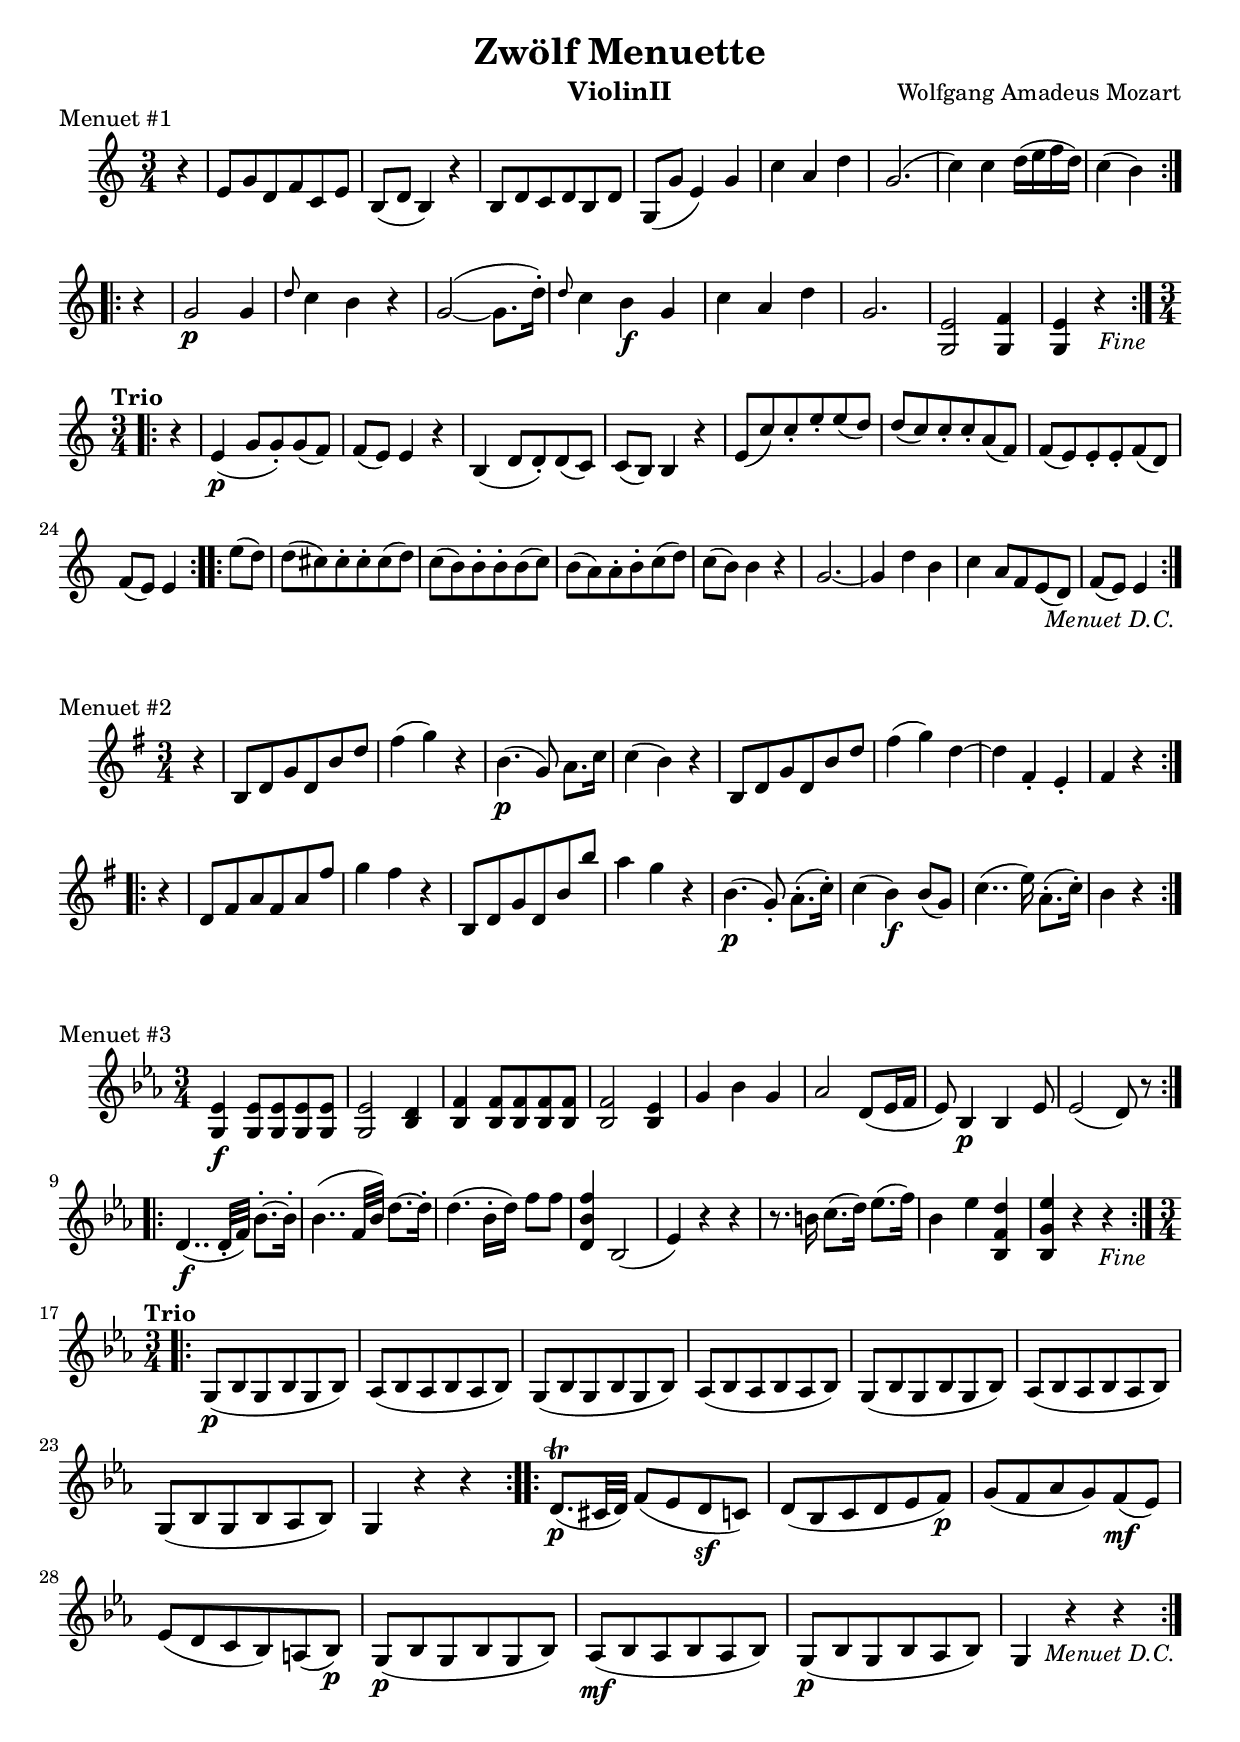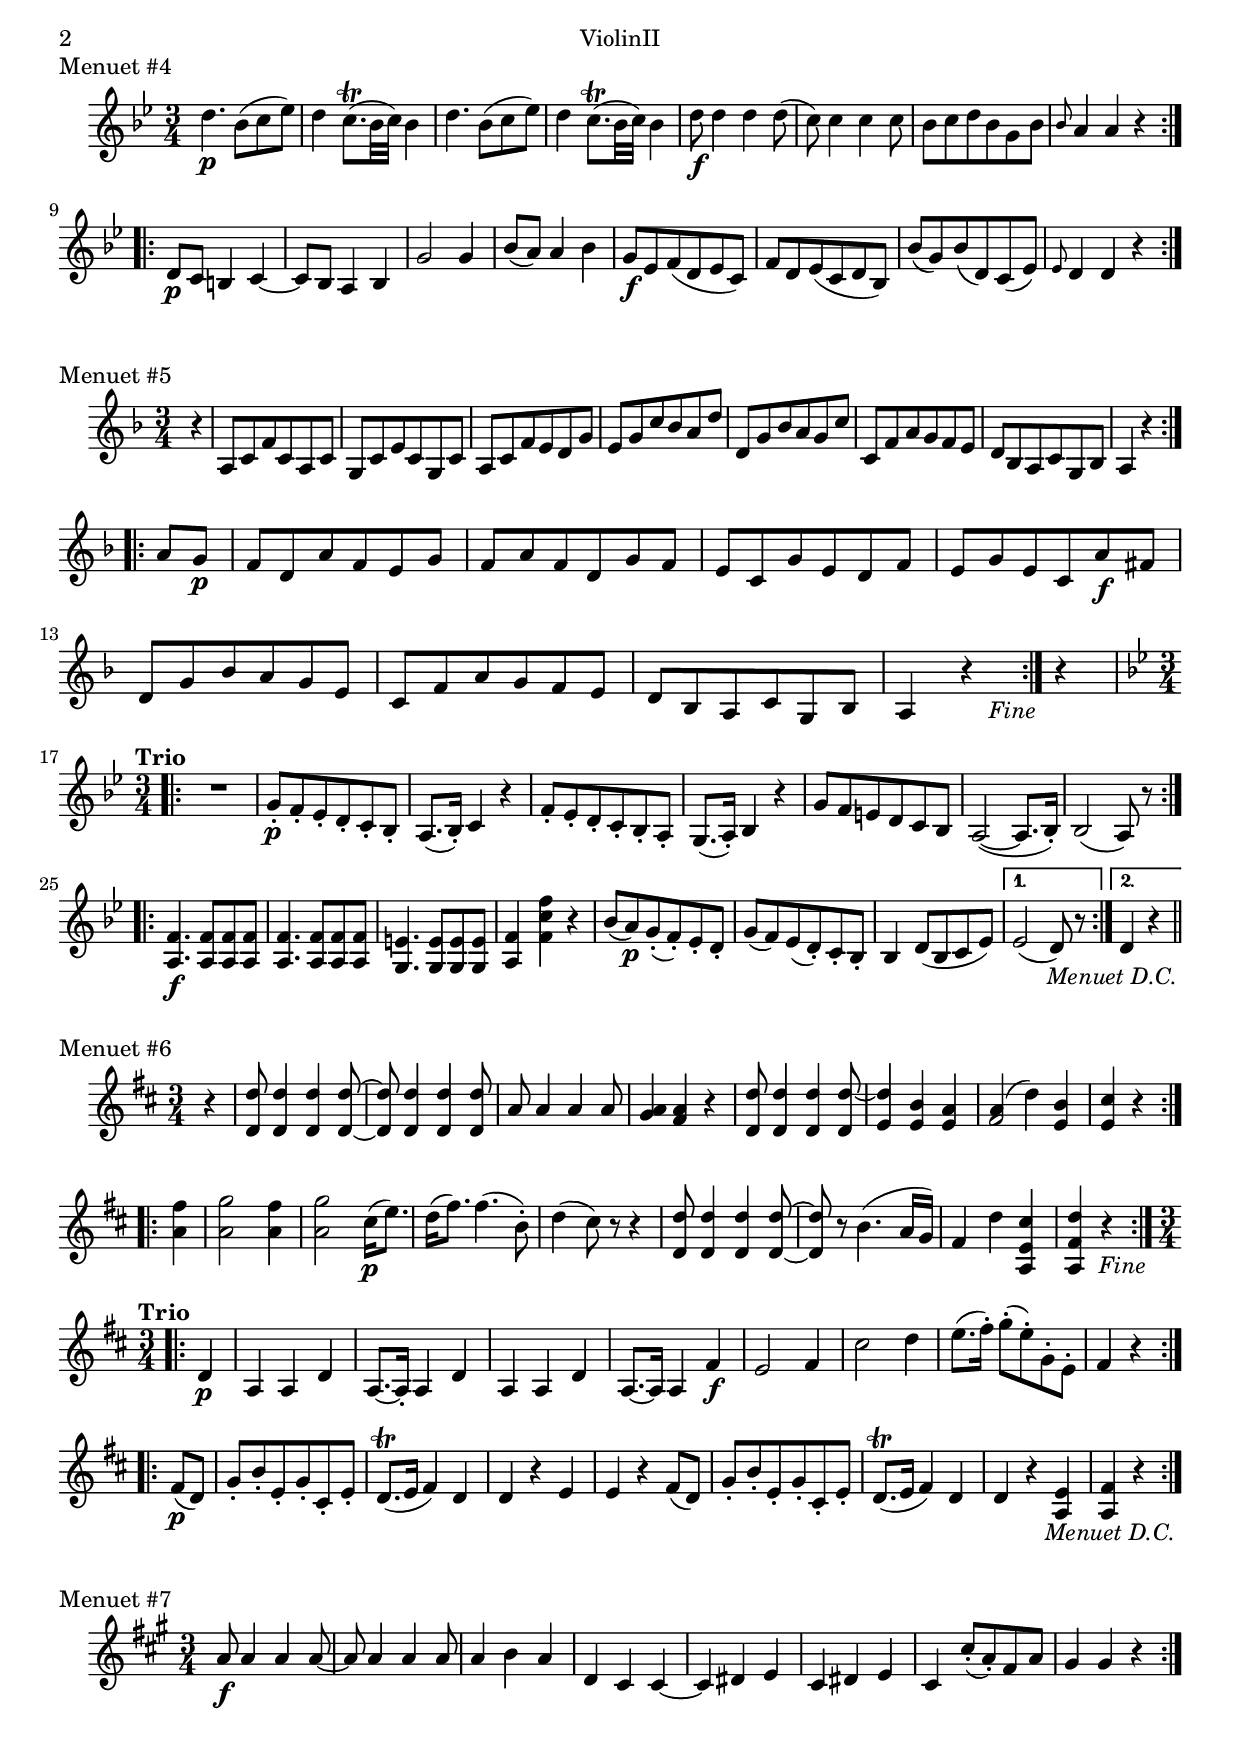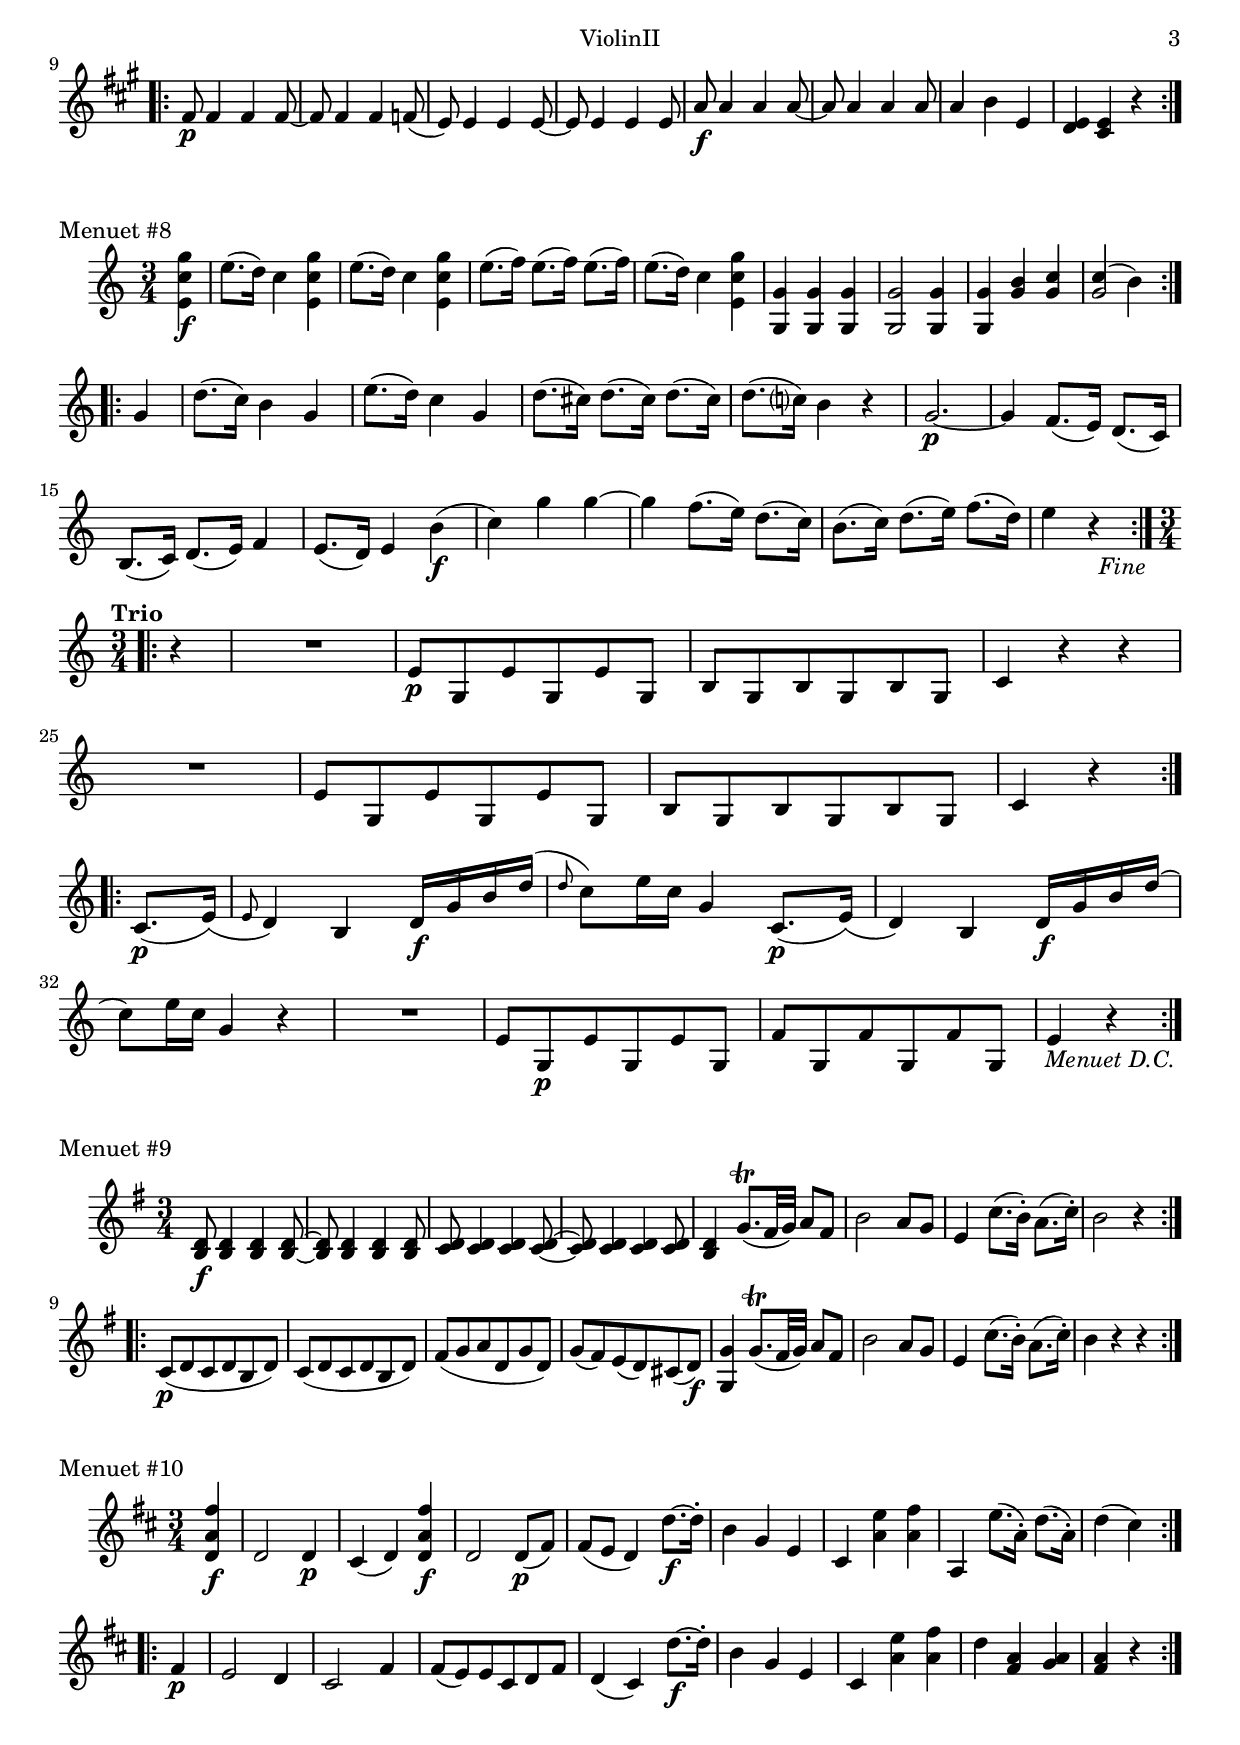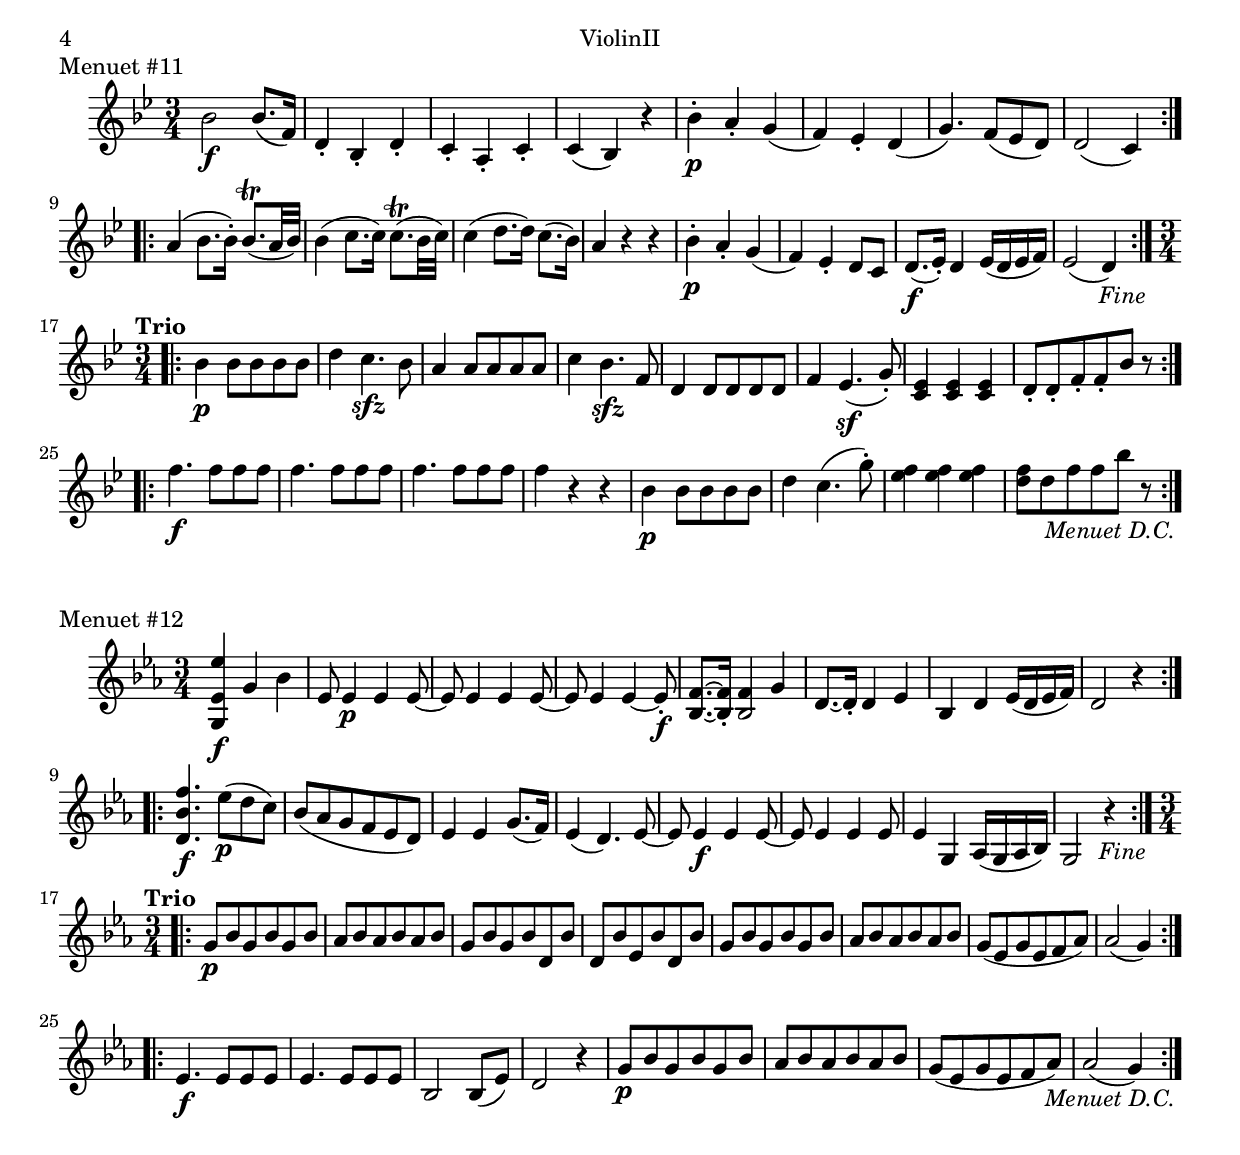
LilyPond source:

\version "2.24.1"

% -*- coding: utf-8 -*- %
\version "2.24.1"

%% additional definitions required by the score:
\language "english"


\header {
    title =  "Zwölf Menuette"
    composer =  "Wolfgang Amadeus Mozart"
    encodingsoftware =  "Audiveris 5.3-beta"
    encodingdate =  "2023-06-22"
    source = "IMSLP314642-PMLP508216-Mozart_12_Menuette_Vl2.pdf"
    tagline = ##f
}

\paper {
    indent = 5\mm
}

mdc = { \jump "Menuet D.C." }

\layout {
    \context {
        \Score
        skipBars = ##t
    }
}

MI_ViolinII = \relative e' {
    \repeat volta 2 {
        \time 3/4 \partial 4 r4 |
        e8 g8 d8 f8 c8 e8 |
        b8( d8 b4) r4 |
        b8 d8 c8 d8 b8 d8 |
        g,8( g'8 e4) g4 |
        c4 a4 d4 |
        g,2.( |
        c4) c4 d16( e16 f16 d16) |
        c4( b4)
    } \break \repeat volta 2 {
        r4 |
        g2\p g4 |
        \grace { d'8 } c4 b4 r4 |
        g2( ~ g8. d'16)-. |
        \grace { d8 } c4 b4\f g4 |
        c4 a4 d4 |
        g,2. |
        < g, e' >2 < g f' >4 |
        < g e' >4 r4 \fine
    } \break \repeat volta 2 {
        \tempo "Trio" \time 3/4 \partial 4 r4 |
        e'4(\p g8 g8)-. g8( f8) |
        f8( e8) e4 r4 |
        b4( d8 d8)-. d8( c8) |
        c8( b8) b4 r4 |
        e8( c'8) c8-. e8-. e8( d8) |
        d8( c8) c8-. c8-. a8( f8) |
        f8( e8) e8-. e8-. f8( d8) |
        f8( e8) e4
    } \repeat volta 2 {
        e'8( d8) |
        d8( cs8) cs8-. cs8-. cs8( d8) |
        c8( b8) b8-. b8-. b8( c8) |
        b8( a8) a8-. b8-. c8( d8) |
        c8( b8) b4 r4 |
        g2. ~ |
        g4 d'4 b4 |
        c4 a8 f8 e8( d8) |
        f8( e8) e4 \mdc
    }
}
MII_ViolinII = \relative e' {
    \repeat volta 2 {
        \time 3/4 \key g \major \partial 4 r4 |
        b8 d8 g8 d8 b'8 d8 |
        fs4( g4) r4 |
        b,4.(\p g8) a8. c16 |
        c4( b4) r4 |
        b,8 d8 g8 d8 b'8 d8 |
        fs4( g4) d4 ~ |
        d4 fs,4-. e4-. |
        fs4 r4
    } \break \repeat volta 2 {
        r4 |
        d8 fs8 a8 fs8 a8 fs'8 |
        g4 fs4 r4 |
        b,,8 d8 g8 d8 b'8 b'8 |
        a4 g4 r4 |
        b,4.(\p g8)-. a8.(-. c16)-. |
        c4( b4)\f b8( g8) |
        c4..( e16) a,8.(-. c16)-. |
        b4 r4
    }
}
% Menuet #2 has no Trio.

MIII_ViolinII = \relative b' {
    \repeat volta 2 {
        \time 3/4 \key ef \major
        < g, ef' >4-\f q8 q q q |
        < g ef' >2 < bf d >4 |
        < bf f' >4 < bf f' >8 < bf f' >8 < bf f' >8 < bf f' >8 |
        < bf f' >2 < bf ef >4 |
        g'4 bf4 g4 |
        af2 d,8( ef16 f16 |
        ef8) bf4\p bf4 ef8 |
        ef2( d8) r8 |
    } \repeat volta 2 {
        d4..(\f d32-. f32) bf8. ~-. bf16-. |
        bf4..( f32 bf32) d8. ~ d16-. |
        d4.( bf16-. d16) f8 f8 |
        < d, bf' f' >4 bf2( |
        ef4) r4 r4 |
        r8. b'16 c8.( d16) ef8.( f16) |
        bf,4 ef4 < bf, f' d' >4 |
        < bf g' ef' >4 r4 r4 | \fine
    } \break \repeat volta 2 {
        \tempo "Trio" \time 3/4
        g8(\p bf8 g8 bf8 g8 bf8) |
        af8( bf8 af8 bf8 af8 bf8) |
        g8( bf8 g8 bf8 g8 bf8) |
        af8( bf8 af8 bf8 af8 bf8) |
        g8( bf8 g8 bf8 g8 bf8) |
        af8( bf8 af8 bf8 af8 bf8) |
        g8( bf8 g8 bf8 af8 bf8) |
        g4 r4 r4 |
    } \repeat volta 2 {
        d'8.(\trill\p cs32 d32) f8( ef8 d8\sf c8) |
        d8( bf8 c8 d8 ef8 f8)\p |
        g8( f8 af8 g8) f8(\mf ef8) |
        ef8( d8 c8 bf8) a8( bf8)\p |
        g8(-\p bf8 g8 bf8 g8 bf8) |
        af8(\mf bf8 af8 bf8 af8 bf8) |
        g8(\p bf8 g8 bf8 af8 bf8) |
        g4 r4 r4 | \mdc
    }
}
MIV_ViolinII = \relative g {
    \repeat volta 2 {
        \time 3/4 \key bf \major
        d''4.\p bf8( c8 ef8) |
        d4 c8.(\trill bf32 c32) bf4 |
        d4. bf8( c8 ef8) |
        d4 c8.(\trill bf32 c32) bf4 |
        d8\f d4 d4 d8( |
        c8) c4 c4 c8 |
        bf8 c8 d8 bf8 g8 bf8 |
        \grace bf8 a4 a4 r4 |
    } \break \repeat volta 2 {
        d,8\p c8 b4 c4 ~ |
        c8 bf8 a4 bf4 |
        g'2 g4 |
        bf8( a8) a4 bf4 |
        g8\f ef8 f8( d8 ef8 c8) |
        f8 d8 ef8( c8 d8 bf8) |
        bf'8( g8) bf8( d,8) c8( ef8) |
        \grace { ef8 } d4 d4 r4 |
    }
}
% Menuet #4 has no Trio
MV_ViolinII = \relative d' {
    \repeat volta 2 {
        \time 3/4\key f \major \partial 4 r4 |
        a8 c8 f8 c8 a8 c8 |
        g8 c8 e8 c8 g8 c8 |
        a8 c8 f8 e8 d8 g8 |
        e8 g8 c8 bf8 a8 d8 |
        d,8 g8 bf8 a8 g8 c8 |
        c,8 f8 a8 g8 f8 e8 |
        d8 bf8 a8 c8 g8 bf8 |
        a4 r4
    } \break \repeat volta 2 {
        a'8 g8\p |
        f8 d8 a'8 f8 e8 g8 |
        f8 a8 f8 d8 g8 f8 |
        e8 c8 g'8 e8 d8 f8 |
        e8 g8 e8 c8 a'8\f fs8 |
        d8 g8 bf8 a8 g8 e8 |
        c8 f8 a8 g8 f8 e8 |
        d8 bf8 a8 c8 g8 bf8 |
        a4 r4 \fine
    }  r4 \break
    \repeat volta 2 {
        \time 3/4 \key bf \major \tempo "Trio"
        R2. |
        g'8-.\p f8-. ef8-. d8-. c8-. bf8-. |
        a8.( bf16)-. c4 r4 |
        f8-. ef8-. d8-. c8-. bf8-. a8-. |
        g8.( a16)-. bf4 r4 |
        g'8 f8 e8 d8 c8 bf8 |
        a2( ~ a8. bf16)-. |
        bf2( a8) r8 |
    } \break \repeat volta 2 {
        < a f' >4.\f < a f' >8 < a f' >8 < a f' >8 |
        < a f' >4. < a f' >8 < a f' >8 < a f' >8 |
        < g e' >4. < g e' >8 < g e' >8 < g e' >8 |
        < a f' >4 < f' c' f >4 r4 |
        bf8( a8)\p g8(-. f8)-. ef8-. d8-. |
        g8( f8) ef8( d8)-. c8-. bf8-. |
        bf4 d8( bf8 c8 ef8)
    } \alternative {
        \volta 1 { ef2( d8) r8 }
        \volta 2 { d4 r4 \mdc }
    }
}
MVI_ViolinII = \relative d' {
    \repeat volta 2 {
        \time 3/4 \key d \major \partial 4 r4 |
        < d d' >8 < d d' >4 < d d' >4 < d d' >8 ~ ~ |
        < d d' >8 < d d' >4 < d d' >4 < d d' >8 |
        a'8 a4 a4 a8 |
        < g a >4 < fs a >4 r4 |
        < d d' >8 < d d' >4 < d d' >4 < d d' >8 ~ |
        < e d' >4 < e b' >4 < e a >4 |
        << { fs2 } { a4( d4) } >> < e, b' >4 |
        < e cs' >4 r4
    } \break \repeat volta 2 {
        < a fs' >4 |
        < a g' >2 < a fs' >4 |
        < a g' >2 cs16(\p e8.) |
        d16( fs8.) fs4.( b,8)-. |
        d4( cs8) r8 r4 |
        < d, d' >8 < d d' >4 < d d' >4 < d d' >8 ~ |
        < d d' >8 r8 b'4.( a16 g16) |
        fs4 d'4 < a, e' cs' >4 |
        < a fs' d' >4 r4 \fine
    } \break \repeat volta 2 {
        \tempo "Trio"\time 3/4 \partial 4 d4\p |
        a4 a4 d4 |
        a8. ~ a16-. a4 d4 |
        a4 a4 d4 |
        a8. ~ a16 a4 fs'4\f |
        e2 fs4 |
        cs'2 d4 |
        e8.( fs16)-. g8(-. e8)-. g,8-. e8-. |
        fs4 r4
    } \break \repeat volta 2 {
        fs8(\p d8) |
        g8-. b8-. e,8-. g8-. cs,8-. e8-. |
        d8.(\trill e16 fs4) d4 |
        d4 r4 e4 |
        e4 r4 fs8( d8) |
        g8-. b8-. e,8-. g8-. cs,8-. e8-. |
        d8.(\trill e16 fs4) d4 |
        d4 r4 < a e' >4 |
        < a fs' >4 r4 \mdc
    }
}
MVII_ViolinII = \relative a {
    \repeat volta 2 {
        \time 3/4 \key a \major
        a'8\f a4 a4 a8 ~ |
        a8 a4 a4 a8 |
        a4 b4 a4 |
        d,4 cs4 cs4 ~ |
        cs4 ds4 e4 |
        cs4 ds4 e4 |
        cs4 cs'8(-. a8)-. fs8 a8 |
        gs4 gs4 r4 |
    } \break \repeat volta 2 {
        fs8\p fs4 fs4 fs8 ~ |
        fs8 fs4 fs4 f8( |
        e8) e4 e4 e8 ~ |
        e8 e4 e4 e8 |
        a8\f a4 a4 a8 ~ |
        a8 a4 a4 a8 |
        a4 b4 e,4 |
        < d e >4 < cs e >4 r4 |
    }
}
% Menuet #7 has no Trio
MVIII_ViolinII = \relative c' {
    \repeat volta 2 {
        \time 3/4 \key c \major
        \partial 4 < e c' g' >4\f |
        e'8.( d16) c4 < e, c' g' >4 |
        e'8.( d16) c4 < e, c' g' >4 |
        e'8.( f16) e8.( f16) e8.( f16) |
        e8.( d16) c4 < e, c' g' >4 |
        < g, g' >4 < g g' >4 < g g' >4 |
        < g g' >2 < g g' >4 |
        < g g' >4 < g' b >4 < g c >4 |
        << { g2 } { c4( b4) } >>
    } \break \repeat volta 2 {
        g4 |
        d'8.( c16) b4 g4 |
        e'8.( d16) c4 g4 |
        d'8.( cs16) d8.( cs16) d8.( cs16) |
        d8.( c?16) b4 r4 |
        g2. ~\p |
        g4 f8.( e16) d8.( c16) |
        b8.( c16) d8.( e16) f4 |
        e8.( d16) e4 b'4(\f |
        c4) g'4 g4 ~ |
        g4 f8.( e16) d8.( c16) |
        b8.( c16) d8.( e16) f8.( d16) |
        e4 r4 \fine
    } \break \repeat volta 2 {
        \time 3/4 \tempo "Trio"
        \partial 4 r4 |
        R2. |
        e,8\p g,8 e'8 g,8 e'8 g,8 |
        b8 g8 b8 g8 b8 g8 |
        c4 r4 r4 |
        R2. |
        e8 g,8 e'8 g,8 e'8 g,8 |
        b8 g8 b8 g8 b8 g8 |
        c4 r4
    } \break \repeat volta 2 {
        c8.(\p e16)( |
        \grace { e8 } d4) b4 d16\f g16 b16 d16( |
        \grace { d8 } c8) e16 c16 g4 c,8.(\p e16)( |
        d4) b4 d16\f g16 b16 d16( |
        c8) e16 c16 g4 r4 |
        R2. |
        e8 g,8\p e'8 g,8 e'8 g,8 |
        f'8 g,8 f'8 g,8 f'8 g,8 |
        e'4 r4 \mdc
    }
}
MIX_ViolinII = \relative e' {
    \repeat volta 2 {
        \time 3/4 \key g \major
        < b d >8\f < b d >4 < b d >4 < b d >8 ~ ~ |
        < b d >8 < b d >4 < b d >4 < b d >8 |
        < c d >8 < c d >4 < c d >4 < c d >8 ~ ~ |
        < c d >8 < c d >4 < c d >4 < c d >8 |
        < b d >4 g'8.(\trill fs32 g32) a8 fs8 |
        b2 a8 g8 |
        e4 c'8.( b16)-. a8.( c16)-. |
        b2 r4 |
    } \break \repeat volta 2 {
        c,8(\p d8 c8 d8 b8 d8) |
        c8( d8 c8 d8 b8 d8) |
        fs8( g8 a8 d,8 g8 d8) |
        g8( fs8) e8( d8) cs8( d8)\f |
        < g, g' >4 g'8.(\trill fs32 g32) a8 fs8 |
        b2 a8 g8 |
        e4 c'8.( b16)-. a8.( c16)-. |
        b4 r4 r4
    }
}
% Menuet #9 has no Trio
MX_ViolinII = \relative b' {
    \repeat volta 2 {
        \time 3/4 \key d \major
        \partial 4 < d, a' fs' >4\f |
        d2 d4\p |
        cs4( d4) < d a' fs' >4\f |
        d2 d8(\p fs8) |
        fs8( e8 d4) d'8. ~\f d16-. |
        b4 g4 e4 |
        cs4 < a' e' >4 < a fs' >4 |
        a,4 e''8.( a,16)-. d8.( a16)-. |
        d4( cs4)
    } \break \repeat volta 2 {
        fs,4\p |
        e2 d4 |
        cs2 fs4 |
        fs8( e8) e8 cs8 d8 fs8 |
        d4( cs4) d'8. ~\f d16-. |
        b4 g4 e4 |
        cs4 < a' e' >4 < a fs' >4 |
        d4 < fs, a >4 < g a >4 |
        < fs a >4 r4
    }
}
MXI_ViolinII = \relative f' {
    \repeat volta 2 {
        \time 3/4
        \key bf \major
        bf2\f bf8.( f16) |
        d4-. bf4-. d4-. |
        c4-. a4-. c4-. |
        c4( bf4) r4 |
        bf'4-.\p a4-. g4( |
        f4) ef4-. d4( |
        g4.) f8( ef8 d8) |
        d2( c4) |
    } \break \repeat volta 2 {
        a'4( bf8. bf16)-. bf8.(\trill a32 bf32) |
        bf4( c8. c16) c8.(\trill bf32 c32) |
        c4( d8. d16) c8.( bf16) |
        a4 r4 r4 |
        bf4-.\p a4-. g4( |
        f4) ef4-. d8 c8 |
        d8.(\f ef16)-. d4 ef16( d16 ef16 f16) |
        ef2( d4) | \fine
    } \break \repeat volta 2 {
        \tempo "Trio" \time 3/4
        bf'4\p bf8 bf8 bf8 bf8 |
        d4 c4.\sfz bf8 |
        a4 a8 a8 a8 a8 |
        c4 bf4.\sfz f8 |
        d4 d8 d8 d8 d8 |
        f4 ef4.(\sf g8)-. |
        < c, ef >4 < c ef >4 < c ef >4 |
        d8-. d8-. f8-. f8-. bf8 r8 |
    } \break \repeat volta 2 {
        f'4.\f f8 f8 f8 |
        f4. f8 f8 f8 |
        f4. f8 f8 f8 |
        f4 r4 r4 |
        bf,4\p bf8 bf8 bf8 bf8 |
        d4 c4.( g'8)-. |
        < ef f >4 < ef f >4 < ef f >4 |
        < f d >8 d8 f8 f8 bf8 r8 | \mdc
    }
}
MXII_ViolinII = \relative b'' {
    \repeat volta 2 {
        \time 3/4
        \key ef \major
        < g,, ef' ef' >4\f g'4 bf4 |
        ef,8 ef4\p ef4 ef8 ~ |
        ef8 ef4 ef4 ef8 ~
        ef8 ef4 ef4 ~ ef8-.\f |
        < bf f' >8. ~ < bf f' >16-. << { bf2 } { f'4 g4 } >> |
        d8. ~ d16-. d4 ef4 |
        bf4 d4 ef16( d16 ef16 f16) |
        d2 r4 |
    } \break \repeat volta 2 {
        < d bf' f' >4.\f ef'8(\p d8 c8) |
        bf8( af8 g8 f8 ef8 d8) |
        ef4 ef4 g8.( f16) |
        ef4( d4.) ef8 ~ |
        ef8 ef4\f ef4 ef8 ~ |
        ef8 ef4 ef4 ef8 |
        ef4 g,4 af16( g16 af16 bf16) |
        g2 r4 \fine
    } \break \repeat volta 2 {
        \time 3/4 \tempo "Trio"
        g'8\p bf8 g8 bf8 g8 bf8 |
        af8 bf8 af8 bf8 af8 bf8 |
        g8 bf8 g8 bf8 d,8 bf'8 |
        d,8 bf'8 ef,8 bf'8 d,8 bf'8 |
        g8 bf8 g8 bf8 g8 bf8 |
        af8 bf8 af8 bf8 af8 bf8 |
        g8( ef8 g8 ef8 f8 af8) |
        af2( g4) |
    } \break \repeat volta 2 {
        ef4.\f ef8 ef8 ef8 |
        ef4. ef8 ef8 ef8 |
        bf2 bf8( ef8) |
        d2 r4 |
        g8\p bf8 g8 bf8 g8 bf8 |
        af8 bf8 af8 bf8 af8 bf8 |
        g8( ef8 g8 ef8 f8 af8) |
        af2( g4) \mdc
    }
}

MI_Cello = \relative c {
    \repeat volta 2 {
        \time 3/4
        \partial 4 r4 |
        c2\f c4 |
        g4 g'4 r4 |
        g2 g4 |
        c,4 c'4 r4 |
        e,4 f4 d4 |
        g4 f4 e4 |
        c4 a'4 f4 |
        g2
    }  \repeat volta 2 {
        r4 |
        f4(\p e4) b4 |
        c4 g4 r4 |
        f'4( e8.) d16-. c8.( b16)-. |
        c4 g4 r4 |
        e'4\f f4 d4 |
        g4 f4 e4 |
        r4 g4 g,4 |
        c4 c'4 \fine
    } \break \repeat volta 2 {
        \tempo "Trio" \time 3/4 \partial 4 r4 |
        c,4\p r4 g'4 |
        c,2 r4 |
        g'4 r4 c,4 |
        g2 r4 |
        c'4 r4 g4 |
        a2 f4 |
        g2 g,4 |
        c2
    } \break \repeat volta 2 {
        r4 |
        a4 a'4 d,4 |
        g,4 g'4 c,4 |
        f2 d4 |
        g2 r4 |
        c,4 g'4 f4 |
        e4 b4 g4 |
        a4 f'4 g4 |
        c,2 \mdc
    }
}
MII_Cello = \relative c {
    \repeat volta 2 {
        \time 3/4 \key g \major
        \partial 4 r4 |
        g'4\f b4 g4 |
        d'4 b4 r4 |
        g4\p g4 g4 |
        g2 r4 |
        g4\f b4 g4 |
        d'4 b4 g4 |
        fs8.( g16)-. a4(-. a,4) |
        d4 d'4
    } \break \repeat volta 2 {
        r4 |
        d,4\f fs4 d4 |
        g4 d4 r4 |
        g4 b4 g4 |
        d'4 g,4 r4 |
        g4\p g4 g4 |
        g2 e4\f |
        c4 a4 d4 |
        g,4 g'4
    }
}
% Menuet #2 has no Trio.
MIII_Cello = \relative g {
    \repeat volta 2 {
        \time 3/4 \key ef \major
        ef4\f r4 r4 |
        r8. ef16 g8.( ef16)-. bf'8.( f16)-. |
        d4 bf4 r4 |
        r8. bf16 d8.( bf16)-. ef8.( bf16)-. |
        g4 ef'4 r4 |
        r8. ef'16 d8.( c16)-. bf8.( af16)-. |
        g4\p f4 ef4 |
        bf4 bf'4 bf,4 |
    } \break \repeat volta 2 {
        bf'4\f bf,4 r4 |
        bf'4 bf,4 r4 |
        bf'4 bf,4 r4 |
        r8. bf16 d8.( f16)-. bf8.( af16)-. |
        g4 ef4 r4 |
        r8. g,16 af8.( bf16)-. c8.( d16)-. |
        ef8.( g16)-. bf4 bf,4 |
        ef4 bf4 ef,4 | \fine
    } \break \repeat volta 2 {
        \tempo "Trio" \time 3/4
        ef'4\p r4 ef4( |
        d4) r4 d4( |
        ef4) r4 ef4( |
        bf4) r4 bf4( |
        ef4) r4 ef4( |
        d4) r4 d4( |
        ef4) g4 bf4 |
        ef,4 bf4 ef,4 |
    } \break \repeat volta 2 {
        bf'4\p r4 bf'4 |
        bf,4 r4 bf'4 |
        bf,4 r4 bf'4 |
        bf,4 r4 r4 |
        ef4 r4 ef4( |
        d4) r4 d4( |
        ef4) r4 bf4( |
        ef4) bf4 ef,4 | \mdc
    }
}
MIV_Cello = \relative e, {
    \repeat volta 2 {
        \time 3/4 \key bf \major
        bf''4\p bf4 bf4 |
        bf4 f4 bf,4 |
        bf'4 bf4 bf4 |
        bf4 f4 bf,4 |
        fs'4\f d4 g4 |
        e4 c4 f4 |
        bf,2 c4 |
        f4( c4) f,4 |
    } \break \repeat volta 2 {
        f'4\p f4 f4 |
        f4 f4 f4 |
        ef2 e4 |
        f4.( ef8)-. d4 |
        ef4\f g4 c,4 |
        d4 f4 bf,4 |
        ef4 f4 f,4 |
        bf'4 f4 bf,4 |
    }
}
% Menuet #4 has no Trio
MV_Cello = \relative b, {
    \repeat volta 2 {
        \time 3/4 \key f \major \partial 4 r4 |
        f'4\f f4 f4 |
        e4 e4 e4 |
        f4 d4 g4 |
        c,4 r4 fs4( |
        g4) r4 e4( |
        f4) r4 d'8 c8 |
        bf4 c4 c,4 |
        f4 f,4
    } \break \repeat volta 2 {
        cs'4\p |
        d4 f4 a4 |
        d,4 r4 b4 |
        c4 e4 g4 |
        bf,4 r4 fs'4(\f |
        g4) r4 e4( |
        f4) r4 d'8 c8 |
        bf4 c4 c,4 |
        f4 f,4 \fine
    }  r4 \break
    \repeat volta 2 {
        \time 3/4 \key bf \major \tempo "Trio"
        bf4\p d4 f4 |
        ef4 g4 bf4 |
        f,4 a4 c4 |
        bf4 d4 f4 |
        bf,4 d4 g4 |
        c,4 e4 g4 |
        f,4 a4 c4 |
        f4 c4 f,4 |
    } \break \repeat volta 2 {
        f4. f'8 f8 f8 |
        f,4. f'8 f8 f8 |
        f,4. f'8 f8 f8 |
        f,4 f'4 r4 |
        bf,4\p c4 d4 |
        ef8.( f16)-. g4 r4 |
        f,4 f'4 f,4 |
    } \alternative {
        \volta 1 { bf4-. bf'4 bf,4 }
        \volta 2 { bf4-. bf'4 \mdc }
    }
}
MVI_Cello = \relative b {
    \repeat volta 2 {
        \time 3/4 \key d \major \partial 4 r4 |
        d,4\f e4 fs4 |
        g,4 g'4 fs4 |
        cs4 cs'4 d4 |
        a4 d,4 r4 |
        d4 e4 fs4 |
        gs2 a4 |
        d,4 b4 e4 |
        a4 a,4
    } \break \repeat volta 2 {
        d'4 |
        e2 d4 |
        e2 r4 |
        d,4\p b4 e4 |
        a,2 r4 |
        d4\f e4 fs4 |
        g8.( fs16)-. g8.( a16)-. b8.( cs16)-. |
        d4 a4( a,4) |
        d4 r4 \fine
    } \break \repeat volta 2 {
        \time 3/4 \tempo "Trio" \partial 4 fs4\p |
        g2 fs4 |
        cs2 d4 |
        e4 g8 fs8 e8 d8 |
        a'4 r4 d,4\f |
        a4 a4 d4 |
        a8. ~ a16-. a4 d4 |
        a4 a8. ~ a16 a8. ~ a16 |
        d4 d4
    } \break \repeat volta 2 {
        r4 |
        R2. |
        r4 r4 fs4\p |
        g8.(\trill a16) b4.( gs8)-. |
        a8.(\trill b16) cs4 r4 |
        R2. |
        r4 r4 fs,4 |
        g8.(\trill fs16)-. e4( a4)-. |
        d,4 d'4 \mdc
    }
}
MVII_Cello = \relative d' {
    \repeat volta 2 {
        \time 3/4 \key a \major
        a4\f cs4 a4 |
        d4 cs4 a4 |
        fs4 gs4 a4 |
        e4 a,4 a'4 |
        fs4 b,4 e4 |
        fs4 b,4 e4 |
        a4 fs4 b4 |
        e4 b4 e,4 |
    } \break \repeat volta 2 {
        d'4\p cs4 b4 |
        as4 fs4 b4 |
        cs4 b4 a4 |
        gs4 e4 a4 |
        a,4\f cs'4 a4 |
        d4 cs4 a4 |
        fs4 gs4 a4 |
        e4 a,4 r4 |
    }
}
% Menuet #7 has no Trio
MVIII_Cello = \relative a, {
    \repeat volta 2 {
        \time 3/4
        \key c \major
        \partial 4 c4\f |
        e8.( g16) c4 c,4 |
        e8.( g16) c4 c4 |
        c8. b16 c8. b16 c8. b16 |
        c2 e4 |
        f8. e16 f8. e16 f8. e16 |
        d8. c16 b8. a16 g8. f16 |
        e4 d4 c4 |
        g2
    } \break \repeat volta 2 {
        g'8. ~ g16-. |
        g4 r4 g8. ~ g16-. |
        g4 r4 g8. ~ g16-. |
        g4 g4 g4 |
        g2 r4 |
        e4\p e4 e4 |
        f4 f4 f4 |
        g4 g4 g4 |
        a4 g4 f4(\f |
        e4) e4 e4 |
        f4 f4 f4 |
        g4 g4 g4 |
        c,4 c'4 \fine
    } \break \repeat volta 2 {
        \tempo "Trio" \time 3/4
        \partial 4 r4 |
        R2.*1 |
        c,4(-.\p c4-. c4)-. |
        c4(-. c4-. c4)-. |
        c4 r4 r4 |
        R2. |
        c4(-. c4-. c4)-. |
        c4(-. c4-. c4)-. |
        c4 r4
    } \break \repeat volta 2 {
        r4 |
        r4 r4 g'8. ~\f g16-. |
        c4 c,4 r4 |
        r4 r4 g'8. ~ g16-. |
        c4 c,4 r4 |
        R2. |
        c4(-. c4-. c4)-. |
        c4(-. c4-. c4)-. |
        c4 c'4 \mdc
    }
}
MIX_Cello = \relative c' {
    \repeat volta 2 {
        \time 3/4
        \key g \major
        g,4\f b4 d4 |
        b4 g4 g'4 |
        fs4 d4 a'4 |
        fs4 d4 d'4 |
        g,4 g4 g4 |
        g4 g,4 e'4 |
        c4 a4 d4 |
        g4 d4 g,4 |
    } \break \repeat volta 2 {
        d'2\p d4 |
        d2 d4 |
        d4 d4 d4 |
        d2 s4 |
        g,4\f g'4 g4 |
        g4 g,4 e'4 |
        c4 a4 d4 |
        g4 d4 g,4 |
    }
}
% Menuet #9 has no Trio
MX_Cello = \relative g, {
    \repeat volta 2 {
        \time 3/4 \key d \major
        \partial 4 d''4\f |
        d,2 d4\p |
        a4( d4-.) d'4\f |
        d,2 d4\p |
        a4( d4)-. d'8. ~\f d16-. |
        b4 g4 e4 |
        cs4 g'4 fs4 |
        cs2 d4 |
        a2
    } \break \repeat volta 2 {
        r4 |
        a4\p a4 a4 |
        a4 a4 a4 |
        a4 a4 ~ a4 |
        a2 d'8. ~\f d16-. |
        b4 g4 e4 |
        cs4 a'4 d,4 |
        g4 a4 a,4 |
        d4 d'4
    }
}
MXI_Cello = \relative d' {
    \repeat volta 2 {
        \time 3/4
        \key bf \major
        bf4\f bf,4 r4 |
        r4 d4 bf4 |
        a4 f4 a4 |
        bf2 r4 |
        g'4(\p f4 ef4) |
        d4( c4 bf4) |
        ef2 ef4 |
        f4 f,4 r4 |
    } \break \repeat volta 2 {
        f2\f f'4 |
        f,2 f'4 |
        f,2 f'4 |
        f,4 r4 r4 |
        g'4(\p f4 ef4) |
        d4( c4 bf4) |
        bf4 f'4\f f,4 |
        bf4 bf'4 r4 \fine
    } \break \repeat volta 2 {
        \time 3/4 \tempo "Trio"
        bf,4\p r4 r4 |
        f'4 f8 f8 f8 f8 |
        f,4 r4 r4 |
        bf'4 bf8 bf8 bf8 bf8 |
        bf,4 r4 r4 |
        ef4 ef8 ef8 ef8 ef8 |
        f4 f4 f4 |
        bf,4 r4 r4 |
    } \break \repeat volta 2 {
        a'8.(\f g16)-. a8-. f8-. g8-. a8-. |
        bf8.( a16)-. bf8-. g8-. a8-. bf8-. |
        c8.( bf16) c8-. a8-. bf8-. g8-. |
        f4 r4 r4 |
        bf,4\p r4 r4 |
        ef4 ef8 ef8 ef8 ef8 |
        f4 f4 f4 |
        bf,4 r4 r4 | \mdc
    }
}
MXII_Cello = \relative b, {
    \repeat volta 2 {
        \time 3/4
        \key ef \major
        ef'4\f g,4 bf4 |
        ef,2( d4)-.\p |
        c2 bf4 |
        af2 g4 |
        bf4\f bf'4 ef,4 |
        bf4 bf'4 ef,4 |
        d8.( ef16)-. f4 f,4 |
        bf'4 f4 bf,4
    } \break \repeat volta 2 {
        bf4\f bf'4 r4 |
        bf,2\p b4 |
        c2 af4 |
        bf2 bf'4 |
        c4\f cf4 bf4 |
        a4 af4 g4 |
        af4 bf4 bf,4 |
        ef4 bf4 ef4 |
    } \break \repeat volta 2 {
        \time 3/4
        ef'4\p ef,4 r4 |
        bf'4 bf,4 r4 |
        ef4 g4 bf4 |
        ef,2( bf4) |
        ef'4 ef,4 r4 |
        bf'4 bf,4 r4 |
        ef4 ef'4 bf4 |
        r4 bf,4 ef4 |
    } \break \repeat volta 2 {
        bf'8(\f af8) af8( g8) g8( af8) |
        af8( g8) g8( fs8) fs8( g8) |
        d2 ef4 |
        bf2 r4 |
        ef'4\p ef,4 r4 |
        bf'4 bf,4 r4 |
        ef4 g4 bf4 |
        r4 bf,4 ef4
    }
}



\header { instrument = "ViolinII" }

\score {
    \header { piece = "Menuet #1" }
    <<
        \new Staff { \MI_ViolinII }
    >>
    \layout {}
}

\score {
    \header { piece = "Menuet #2" }
    <<
        \new Staff { \MII_ViolinII }
    >>
    \layout {}
}

\score {
    \header { piece = "Menuet #3" }
    <<
        \new Staff { \MIII_ViolinII }
    >>
    \layout {}
}

\score {
    \header { piece = "Menuet #4" }
    <<
        \new Staff { \MIV_ViolinII }
    >>
    \layout {}
}

\score {
    \header { piece = "Menuet #5" }
    <<
        \new Staff { \MV_ViolinII }
    >>
    \layout {}
}

\score {
    \header { piece = "Menuet #6" }
    <<
        \new Staff { \MVI_ViolinII }
    >>
    \layout {}
}

\score {
    \header { piece = "Menuet #7" }
    <<
        \new Staff { \MVII_ViolinII }
    >>
    \layout {}
}

\score {
    \header { piece = "Menuet #8" }
    <<
        \new Staff { \MVIII_ViolinII }
    >>
    \layout {}
}

\score {
    \header { piece = "Menuet #9" }
    <<
        \new Staff { \MIX_ViolinII }
    >>
    \layout {}
}

\score {
    \header { piece = "Menuet #10" }
    <<
        \new Staff { \MX_ViolinII }
    >>
    \layout {}
}

\score {
    \header { piece = "Menuet #11" }
    <<
        \new Staff { \MXI_ViolinII }
    >>
    \layout {}
}

\score {
    \header { piece = "Menuet #12" }
    <<
        \new Staff { \MXII_ViolinII }
    >>
    \layout {}
}
